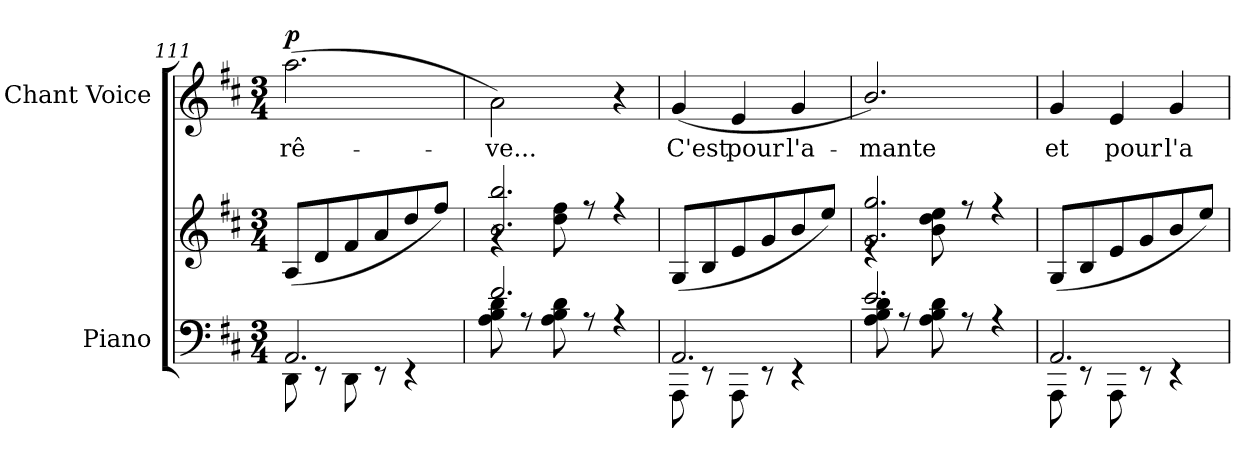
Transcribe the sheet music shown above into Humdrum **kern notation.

**kern	**kern	**kern	**text	**dynam
*part2	*part2	*part1	*part1	*part1
*staff3	*staff2	*staff1	*staff1	*staff1
*I"Piano	*	*I"Chant Voice	*	*
*I'Pno	*	*	*	*
*clefF4	*clefG2	*clefG2	*	*
*k[f#c#]	*k[f#c#]	*k[f#c#]	*	*
*M3/4	*M3/4	*M3/4	*	*
=111	=111	=111	=111	=111
*^	*	*	*	*
!	!	!	!	!LO:LY:b	!LO:DY:a
2.AA/	8DD:\	(<8A/L	(>2.aa\	rê-	p
.	8rEE	8d/	.	.	.
.	8DD\	8f#/	.	.	.
.	8rEE	8a/	.	.	.
.	4rEE	8dd/	.	.	.
.	.	8ff#/J)	.	.	.
=112	=112	=112	=112	=112	=112
*	*	*^	*	*	*
!	!	!	!	!	!LO:LY:b	!
2.f#/	8A\ 8B\ 8d\	2.b/ 2.bb/	4rg	2a\)	-ve...	.
.	8rA	.	.	.	.	.
.	8A\ 8B\ 8d\	.	8dd\ 8ff#\	.	.	.
.	8rA	.	8rff	.	.	.
.	4rA	.	4rff	4r	.	.
!!LO:PB:g=z
=113	=113	=113	=113	=113	=113	=113
!	!	!	!	!	!LO:LY:b	!
*	*	*v	*v	*	*	*
2.AA/	8AAA:\	(<8G/L	(>4g/	C'est	.
.	8rEE	8B/	.	.	.
!	!	!	!	!LO:LY:b	!
.	8AAA\	8e/	4e/	pour	.
.	8rEE	8g/	.	.	.
!	!	!	!	!LO:LY:b	!
.	4rEE	8b/	4g/	l'a-	.
.	.	8ee/J)	.	.	.
=114	=114	=114	=114	=114	=114
*	*	*^	*	*	*
!	!	!	!	!	!LO:LY:b	!
2.e/	8A\ 8B\ 8d\	2.g/ 2.gg/	4re	2.b/)	-mante	.
.	8rA	.	.	.	.	.
.	8A\ 8B\ 8d\	.	8b\ 8dd\ 8ee\	.	.	.
.	8rA	.	8rff	.	.	.
.	4rA	.	4rff	.	.	.
=115	=115	=115	=115	=115	=115	=115
!	!	!	!	!	!LO:LY:b	!
*	*	*v	*v	*	*	*
2.AA/	8AAA:\	(<8G/L	4g/	et	.
.	8rEE	8B/	.	.	.
!	!	!	!	!LO:LY:b	!
.	8AAA\	8e/	4e/	pour	.
.	8rEE	8g/	.	.	.
!	!	!	!	!LO:LY:b	!
.	4rEE	8b/	4g/	l'a-	.
.	.	8ee/J)	.	.	.
*v	*v	*	*	*	*
=	=	=	=	=
*-	*-	*-	*-	*-
